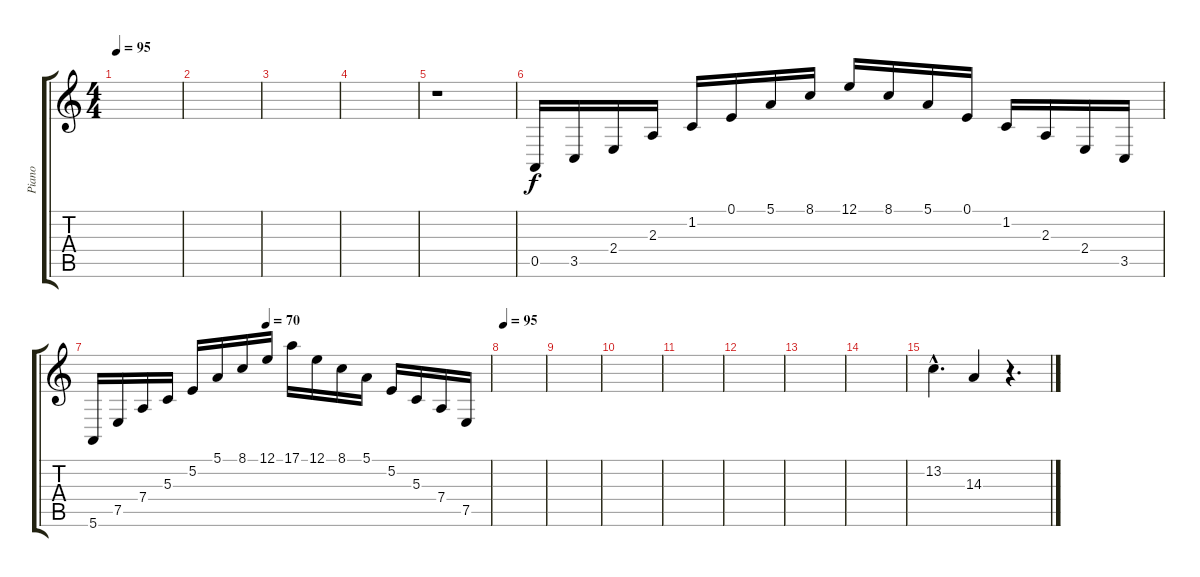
\track ("Piano" "Piano") {instrument acousticgrandpiano}
\staff {score tabs}
\tuning (E4 B3 G3 D3 A2 E2) {hide}
\ts (4 4)
\tempo 95
\clef g2
\ks c
|
|
|
|
r.1 |
0.5.16 3.5.16 2.4.16 2.3.16 1.2.16 0.1.16 5.1.16 8.1.16 12.1.16 8.1.16 5.1.16 0.1.16 1.2.16 2.3.16 2.4.16 3.5.16 |
\tempo (70 0.4375)
5.6.16 7.5.16 7.4.16 5.3.16 5.2.16 5.1.16 8.1.16 12.1.16 17.1.16 12.1.16 8.1.16 5.1.16 5.2.16 5.3.16 7.4.16 7.5.16 |
\tempo 95
|
|
|
|
|
|
|
13.2{hac}.4{d} 14.3.4 r.4{d}
